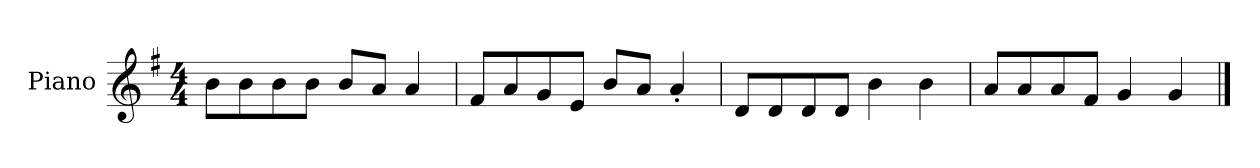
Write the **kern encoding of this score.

**kern
*part1
*staff1
*I"Piano
*I'P-no
*clefG2
*k[f#]
*M4/4
*MM90
=1
8b\L
8b\
8b\
8b\J
8b/L
8a/J
4a/
=2
8f#/L
8a/
8g/
8e/J
8b/L
8a/J
4a'/
=3
8d/L
8d/
8d/
8d/J
4b\
4b\
=4
8a/L
8a/
8a/
8f#/J
4g/
4g/
==
*-
